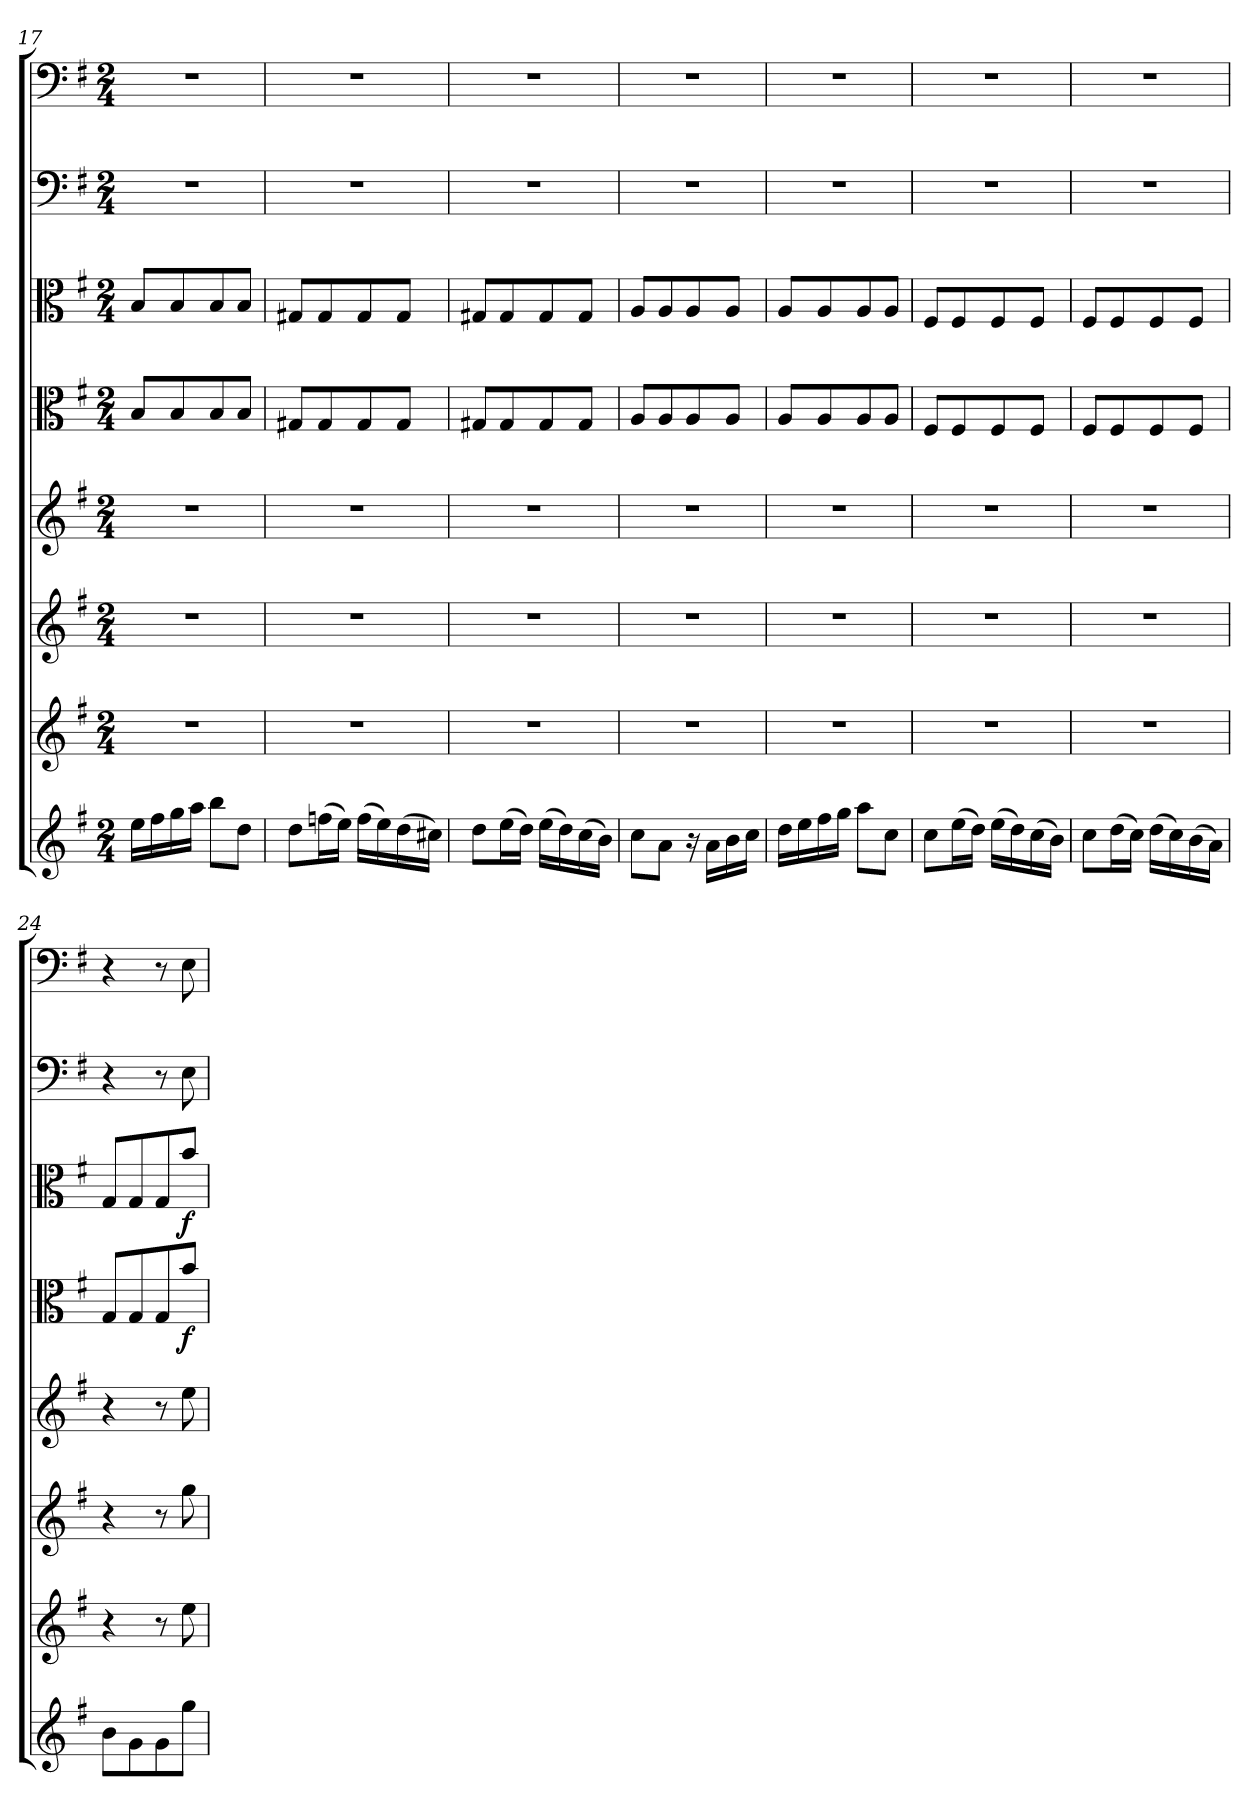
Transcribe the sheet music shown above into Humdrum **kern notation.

**kern	**kern	**kern	**kern	**kern	**dynam	**kern	**dynam	**kern	**kern
*part8	*part7	*part6	*part5	*part4	*part4	*part3	*part3	*part2	*part1
*staff8	*staff7	*staff6	*staff5	*staff4	*staff4	*staff3	*staff3	*staff2	*staff1
*clefG2	*clefG2	*clefG2	*clefG2	*clefC3	*	*clefC3	*	*clefF4	*clefF4
*k[f#]	*k[f#]	*k[f#]	*k[f#]	*k[f#]	*	*k[f#]	*	*k[f#]	*k[f#]
*e:	*e:	*e:	*e:	*e:	*	*e:	*	*e:	*e:
*M2/4	*M2/4	*M2/4	*M2/4	*M2/4	*	*M2/4	*	*M2/4	*M2/4
=17	=17	=17	=17	=17	=17	=17	=17	=17	=17
16ee\LL	2r	2r	2r	8B/L	.	8B/L	.	2r	2r
16ff#\	.	.	.	.	.	.	.	.	.
16gg\	.	.	.	8B/	.	8B/	.	.	.
16aa\JJ	.	.	.	.	.	.	.	.	.
8bb\L	.	.	.	8B/	.	8B/	.	.	.
8dd\J	.	.	.	8B/J	.	8B/J	.	.	.
=18	=18	=18	=18	=18	=18	=18	=18	=18	=18
8dd\L	2r	2r	2r	8G#X/L	.	8G#X/L	.	2r	2r
(16ffn\L	.	.	.	8G#/	.	8G#/	.	.	.
16ee\JJ)	.	.	.	.	.	.	.	.	.
(16ff\LL	.	.	.	8G#/	.	8G#/	.	.	.
16ee\)	.	.	.	.	.	.	.	.	.
(16dd\	.	.	.	8G#/J	.	8G#/J	.	.	.
16cc#X\JJ)	.	.	.	.	.	.	.	.	.
=19	=19	=19	=19	=19	=19	=19	=19	=19	=19
8dd\L	2r	2r	2r	8G#X/L	.	8G#X/L	.	2r	2r
(16ee\L	.	.	.	8G#/	.	8G#/	.	.	.
16dd\JJ)	.	.	.	.	.	.	.	.	.
(16ee\LL	.	.	.	8G#/	.	8G#/	.	.	.
16dd\)	.	.	.	.	.	.	.	.	.
(16cc\	.	.	.	8G#/J	.	8G#/J	.	.	.
16b\JJ)	.	.	.	.	.	.	.	.	.
=20	=20	=20	=20	=20	=20	=20	=20	=20	=20
8cc\L	2r	2r	2r	8A/L	.	8A/L	.	2r	2r
8a\J	.	.	.	8A/	.	8A/	.	.	.
16r	.	.	.	8A/	.	8A/	.	.	.
16a\LL	.	.	.	.	.	.	.	.	.
16b\	.	.	.	8A/J	.	8A/J	.	.	.
16cc\JJ	.	.	.	.	.	.	.	.	.
=21	=21	=21	=21	=21	=21	=21	=21	=21	=21
16dd\LL	2r	2r	2r	8A/L	.	8A/L	.	2r	2r
16ee\	.	.	.	.	.	.	.	.	.
16ff#\	.	.	.	8A/	.	8A/	.	.	.
16gg\JJ	.	.	.	.	.	.	.	.	.
8aa\L	.	.	.	8A/	.	8A/	.	.	.
8cc\J	.	.	.	8A/J	.	8A/J	.	.	.
=22	=22	=22	=22	=22	=22	=22	=22	=22	=22
8cc\L	2r	2r	2r	8F#/L	.	8F#/L	.	2r	2r
(16ee\L	.	.	.	8F#/	.	8F#/	.	.	.
16dd\JJ)	.	.	.	.	.	.	.	.	.
(16ee\LL	.	.	.	8F#/	.	8F#/	.	.	.
16dd\)	.	.	.	.	.	.	.	.	.
(16cc\	.	.	.	8F#/J	.	8F#/J	.	.	.
16b\JJ)	.	.	.	.	.	.	.	.	.
=23	=23	=23	=23	=23	=23	=23	=23	=23	=23
8cc\L	2r	2r	2r	8F#/L	.	8F#/L	.	2r	2r
(16dd\L	.	.	.	8F#/	.	8F#/	.	.	.
16cc\JJ)	.	.	.	.	.	.	.	.	.
(16dd\LL	.	.	.	8F#/	.	8F#/	.	.	.
16cc\)	.	.	.	.	.	.	.	.	.
(16b\	.	.	.	8F#/J	.	8F#/J	.	.	.
16a\JJ)	.	.	.	.	.	.	.	.	.
=24	=24	=24	=24	=24	=24	=24	=24	=24	=24
8b\L	4r	4r	4r	8G/L	.	8G/L	.	4r	4r
8g\	.	.	.	8G/	.	8G/	.	.	.
8g\	8r	8r	8r	8G/	.	8G/	.	8r	8r
8gg\J	8ee\	8gg\	8ee\	8b/J	f	8b/J	f	8E\	8E\
=	=	=	=	=	=	=	=	=	=
*-	*-	*-	*-	*-	*-	*-	*-	*-	*-
